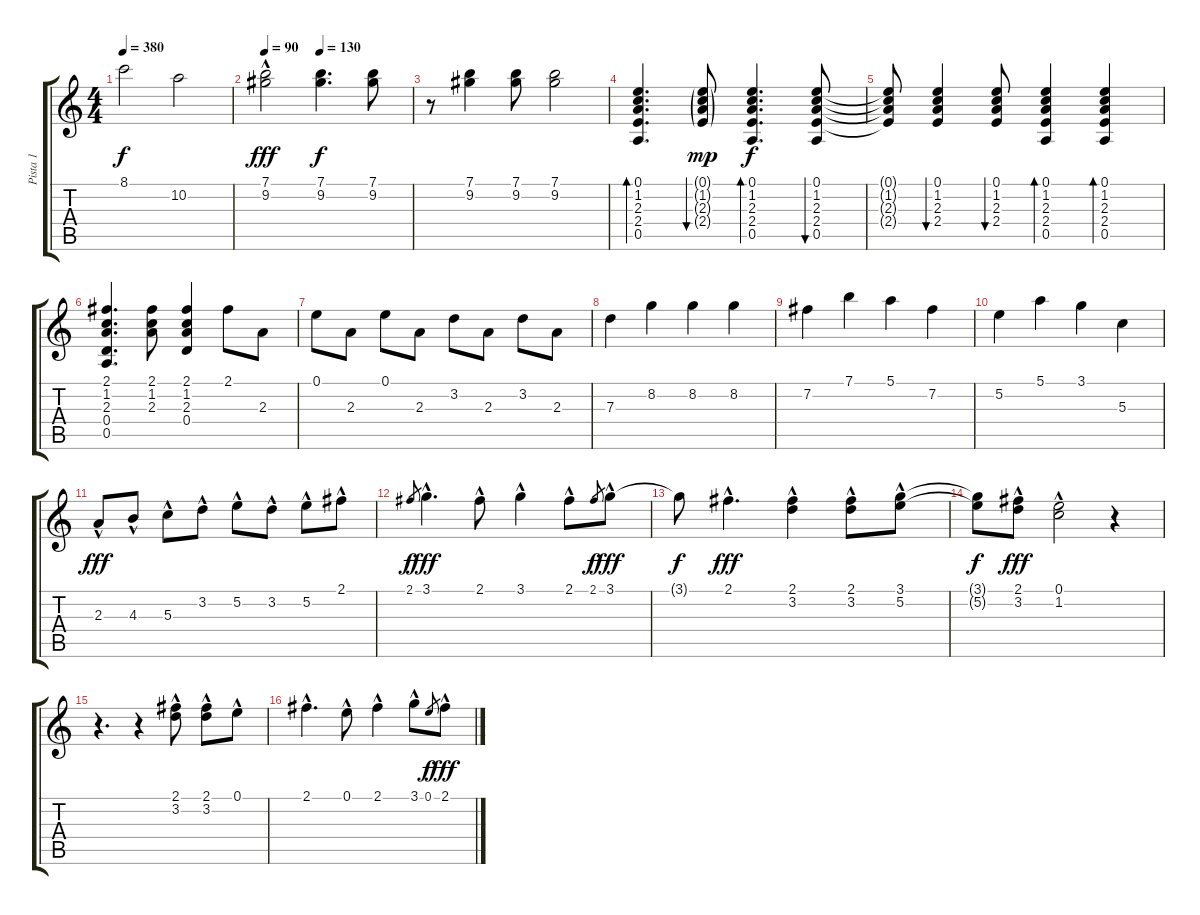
\track ("Pista 1" "Pista 1") {instrument acousticguitarsteel}
\staff {score tabs}
\tuning (E4 B3 G3 D3 A2 E2) {hide}
\ts (4 4)
\tempo 380
\clef g2
\ks c
8.1.2{dy f} 10.2.2 |
\tempo 90
\tempo (130 0.375)
(7.1{hac} 9.2{hac}).2{dy fff} (7.1 9.2).4{d dy f} (7.1 9.2).8 |
r.8 (7.1 9.2).4 (7.1 9.2).8 (7.1 9.2).2 |
(0.1 1.2 2.3 2.4 0.5).4{d bd 30} (0.1{g} 1.2{g} 2.3{g} 2.4{g}).8{bu 30 dy mp} (0.1 1.2 2.3 2.4 0.5).4{d bd 30 dy f} (0.1 1.2 2.3 2.4 0.5).8{bu 30} |
(0.1{t} 1.2{t} 2.3{t} 2.4{t}).8 (0.1 1.2 2.3 2.4).4{bu 30} (0.1 1.2 2.3 2.4).8{bu 30} (0.1 1.2 2.3 2.4 0.5).4{bd 30} (0.1 1.2 2.3 2.4 0.5).4{bd 30} |
(2.1 1.2 2.3 0.4 0.5).4{d} (2.1 1.2 2.3).8 (2.1 1.2 2.3 0.4).4 2.1.8 2.3.8 |
0.1.8 2.3.8 0.1.8 2.3.8 3.2.8 2.3.8 3.2.8 2.3.8 |
7.3.4 8.2.4 8.2.4 8.2.4 |
7.2.4 7.1.4 5.1.4 7.2.4 |
5.2.4 5.1.4 3.1.4 5.3.4 |
2.3{hac}.8{dy fff} 4.3{hac}.8 5.3{hac}.8 3.2{hac}.8 5.2{hac}.8 3.2{hac}.8 5.2{hac}.8 2.1{hac}.8 |
2.1.8{gr dy f} 3.1{hac}.4{d dy fff} 2.1{hac}.8 3.1{hac}.4 2.1{hac}.8 2.1.8{gr dy f} 3.1{hac}.8{dy fff} |
3.1{t}.8{dy f} 2.1{hac}.4{d dy fff} (2.1{hac} 3.2{hac}).4 (2.1{hac} 3.2{hac}).8 (3.1{hac} 5.2{hac}).8 |
(3.1{t} 5.2{t}).8{dy f} (2.1{hac} 3.2{hac}).8{dy fff} (0.1{hac} 1.2{hac}).2 r.4 |
r.4{d} r.4 (2.1{hac} 3.2{hac}).8 (2.1{hac} 3.2{hac}).8 0.1{hac}.8 |
2.1{hac}.4{d} 0.1{hac}.8 2.1{hac}.4 3.1{hac}.8 0.1.8{gr dy f} 2.1{hac}.8{dy fff}
